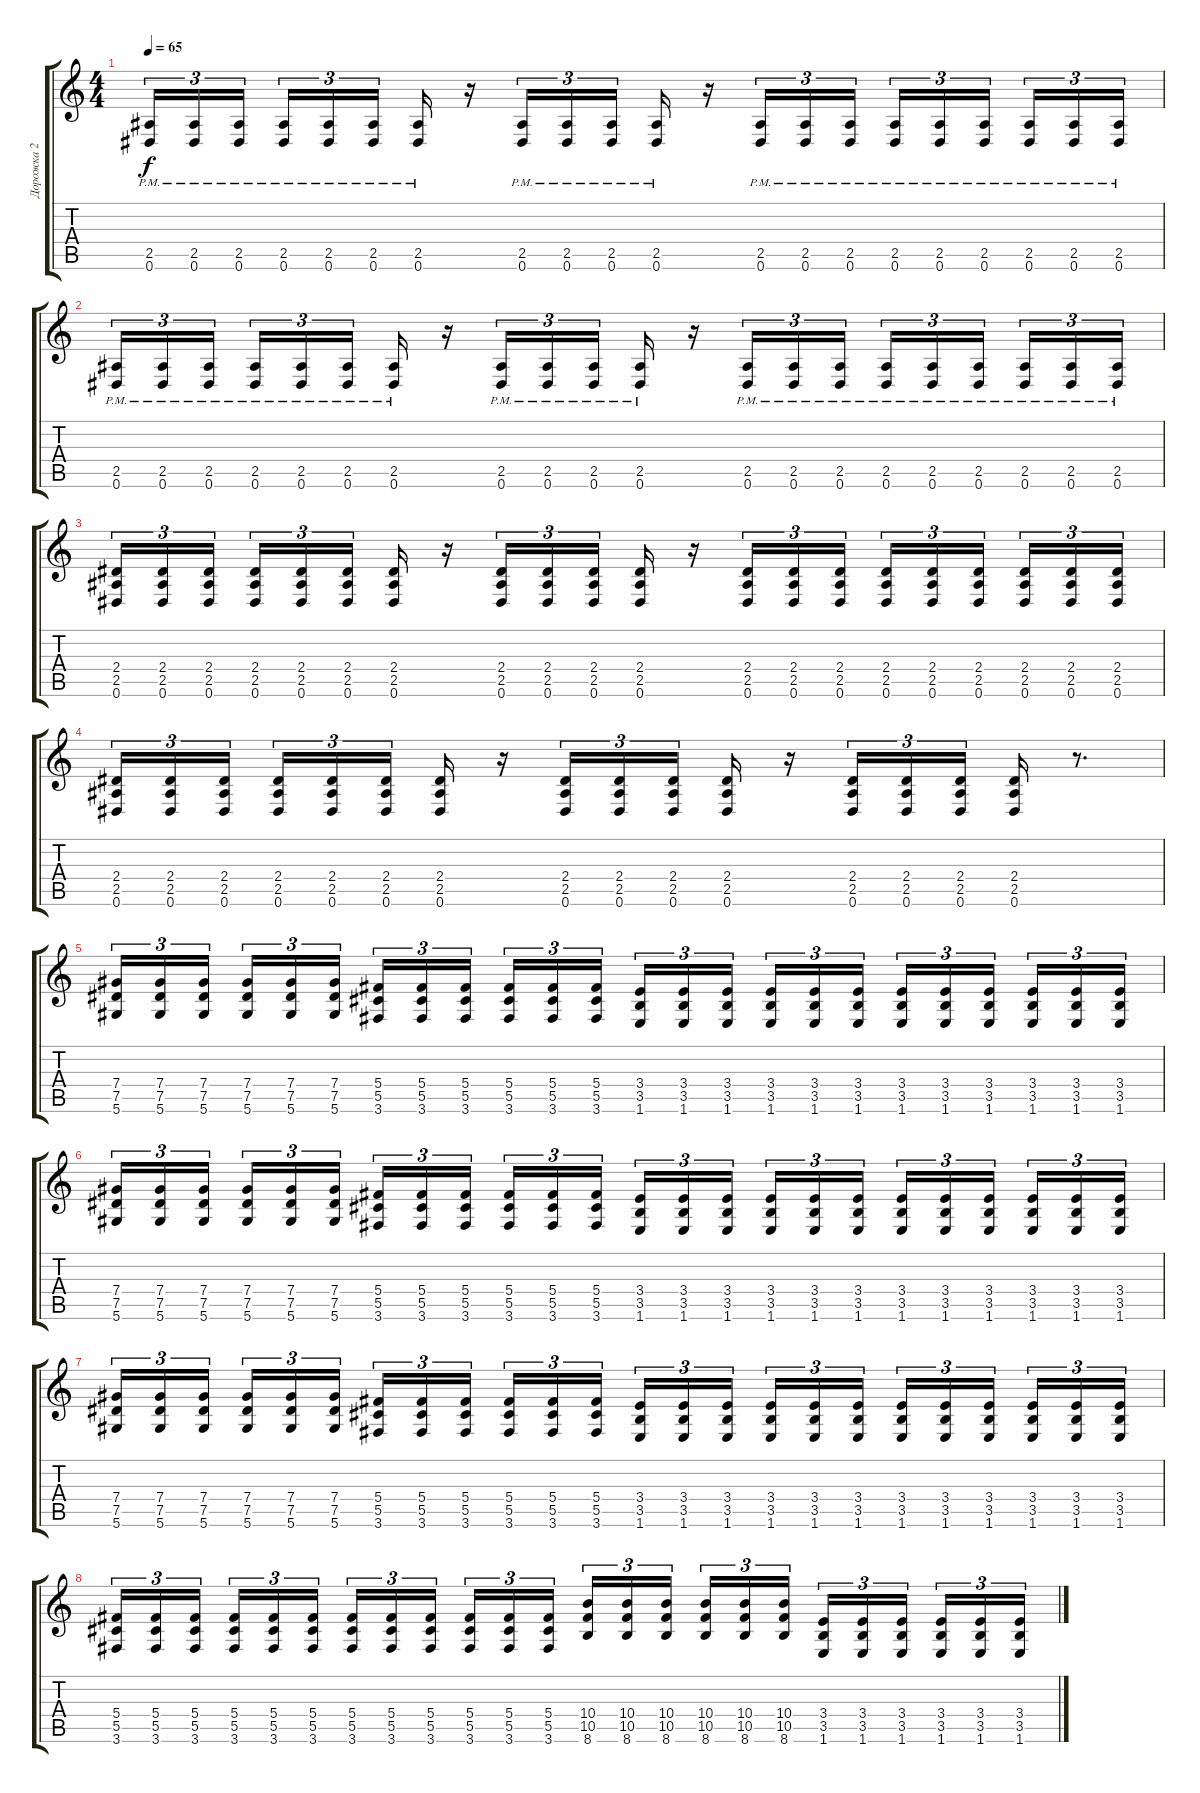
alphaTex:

\track ("Дорожка 2" "Дорожка 2") {instrument distortionguitar}
\staff {score tabs}
\tuning (Eb4 Bb3 Gb3 Db3 Ab2 Eb2) {hide}
\ts (4 4)
\tempo 65
\clef g2
\ks c
(2.5{pm} 0.6{pm}).16{tu (3 2) dy f} (2.5{pm} 0.6{pm}).16{tu (3 2)} (2.5{pm} 0.6{pm}).16{tu (3 2) beam splitsecondary} (2.5{pm} 0.6{pm}).16{tu (3 2)} (2.5{pm} 0.6{pm}).16{tu (3 2)} (2.5{pm} 0.6{pm}).16{tu (3 2)} (2.5{pm} 0.6{pm}).16 r.16 (2.5{pm} 0.6{pm}).16{tu (3 2)} (2.5{pm} 0.6{pm}).16{tu (3 2)} (2.5{pm} 0.6{pm}).16{tu (3 2)} (2.5{pm} 0.6{pm}).16 r.16 (2.5{pm} 0.6{pm}).16{tu (3 2)} (2.5{pm} 0.6{pm}).16{tu (3 2)} (2.5{pm} 0.6{pm}).16{tu (3 2)} (2.5{pm} 0.6{pm}).16{tu (3 2)} (2.5{pm} 0.6{pm}).16{tu (3 2)} (2.5{pm} 0.6{pm}).16{tu (3 2) beam splitsecondary} (2.5{pm} 0.6{pm}).16{tu (3 2)} (2.5{pm} 0.6{pm}).16{tu (3 2)} (2.5{pm} 0.6{pm}).16{tu (3 2)} |
(2.5{pm} 0.6{pm}).16{tu (3 2)} (2.5{pm} 0.6{pm}).16{tu (3 2)} (2.5{pm} 0.6{pm}).16{tu (3 2) beam splitsecondary} (2.5{pm} 0.6{pm}).16{tu (3 2)} (2.5{pm} 0.6{pm}).16{tu (3 2)} (2.5{pm} 0.6{pm}).16{tu (3 2)} (2.5{pm} 0.6{pm}).16 r.16 (2.5{pm} 0.6{pm}).16{tu (3 2)} (2.5{pm} 0.6{pm}).16{tu (3 2)} (2.5{pm} 0.6{pm}).16{tu (3 2)} (2.5{pm} 0.6{pm}).16 r.16 (2.5{pm} 0.6{pm}).16{tu (3 2)} (2.5{pm} 0.6{pm}).16{tu (3 2)} (2.5{pm} 0.6{pm}).16{tu (3 2)} (2.5{pm} 0.6{pm}).16{tu (3 2)} (2.5{pm} 0.6{pm}).16{tu (3 2)} (2.5{pm} 0.6{pm}).16{tu (3 2) beam splitsecondary} (2.5{pm} 0.6{pm}).16{tu (3 2)} (2.5{pm} 0.6{pm}).16{tu (3 2)} (2.5{pm} 0.6{pm}).16{tu (3 2)} |
(2.4 2.5 0.6).16{tu (3 2)} (2.4 2.5 0.6).16{tu (3 2)} (2.4 2.5 0.6).16{tu (3 2) beam splitsecondary} (2.4 2.5 0.6).16{tu (3 2)} (2.4 2.5 0.6).16{tu (3 2)} (2.4 2.5 0.6).16{tu (3 2)} (2.4 2.5 0.6).16 r.16 (2.4 2.5 0.6).16{tu (3 2)} (2.4 2.5 0.6).16{tu (3 2)} (2.4 2.5 0.6).16{tu (3 2)} (2.4 2.5 0.6).16 r.16 (2.4 2.5 0.6).16{tu (3 2)} (2.4 2.5 0.6).16{tu (3 2)} (2.4 2.5 0.6).16{tu (3 2)} (2.4 2.5 0.6).16{tu (3 2)} (2.4 2.5 0.6).16{tu (3 2)} (2.4 2.5 0.6).16{tu (3 2) beam splitsecondary} (2.4 2.5 0.6).16{tu (3 2)} (2.4 2.5 0.6).16{tu (3 2)} (2.4 2.5 0.6).16{tu (3 2)} |
(2.4 2.5 0.6).16{tu (3 2)} (2.4 2.5 0.6).16{tu (3 2)} (2.4 2.5 0.6).16{tu (3 2) beam splitsecondary} (2.4 2.5 0.6).16{tu (3 2)} (2.4 2.5 0.6).16{tu (3 2)} (2.4 2.5 0.6).16{tu (3 2)} (2.4 2.5 0.6).16 r.16 (2.4 2.5 0.6).16{tu (3 2)} (2.4 2.5 0.6).16{tu (3 2)} (2.4 2.5 0.6).16{tu (3 2)} (2.4 2.5 0.6).16 r.16 (2.4 2.5 0.6).16{tu (3 2)} (2.4 2.5 0.6).16{tu (3 2)} (2.4 2.5 0.6).16{tu (3 2)} (2.4 2.5 0.6).16 r.8{d} |
(7.4 7.5 5.6).16{tu (3 2)} (7.4 7.5 5.6).16{tu (3 2)} (7.4 7.5 5.6).16{tu (3 2) beam splitsecondary} (7.4 7.5 5.6).16{tu (3 2)} (7.4 7.5 5.6).16{tu (3 2)} (7.4 7.5 5.6).16{tu (3 2)} (5.4 5.5 3.6).16{tu (3 2)} (5.4 5.5 3.6).16{tu (3 2)} (5.4 5.5 3.6).16{tu (3 2) beam splitsecondary} (5.4 5.5 3.6).16{tu (3 2)} (5.4 5.5 3.6).16{tu (3 2)} (5.4 5.5 3.6).16{tu (3 2)} (3.4 3.5 1.6).16{tu (3 2)} (3.4 3.5 1.6).16{tu (3 2)} (3.4 3.5 1.6).16{tu (3 2) beam splitsecondary} (3.4 3.5 1.6).16{tu (3 2)} (3.4 3.5 1.6).16{tu (3 2)} (3.4 3.5 1.6).16{tu (3 2)} (3.4 3.5 1.6).16{tu (3 2)} (3.4 3.5 1.6).16{tu (3 2)} (3.4 3.5 1.6).16{tu (3 2) beam splitsecondary} (3.4 3.5 1.6).16{tu (3 2)} (3.4 3.5 1.6).16{tu (3 2)} (3.4 3.5 1.6).16{tu (3 2)} |
(7.4 7.5 5.6).16{tu (3 2)} (7.4 7.5 5.6).16{tu (3 2)} (7.4 7.5 5.6).16{tu (3 2) beam splitsecondary} (7.4 7.5 5.6).16{tu (3 2)} (7.4 7.5 5.6).16{tu (3 2)} (7.4 7.5 5.6).16{tu (3 2)} (5.4 5.5 3.6).16{tu (3 2)} (5.4 5.5 3.6).16{tu (3 2)} (5.4 5.5 3.6).16{tu (3 2) beam splitsecondary} (5.4 5.5 3.6).16{tu (3 2)} (5.4 5.5 3.6).16{tu (3 2)} (5.4 5.5 3.6).16{tu (3 2)} (3.4 3.5 1.6).16{tu (3 2)} (3.4 3.5 1.6).16{tu (3 2)} (3.4 3.5 1.6).16{tu (3 2) beam splitsecondary} (3.4 3.5 1.6).16{tu (3 2)} (3.4 3.5 1.6).16{tu (3 2)} (3.4 3.5 1.6).16{tu (3 2)} (3.4 3.5 1.6).16{tu (3 2)} (3.4 3.5 1.6).16{tu (3 2)} (3.4 3.5 1.6).16{tu (3 2) beam splitsecondary} (3.4 3.5 1.6).16{tu (3 2)} (3.4 3.5 1.6).16{tu (3 2)} (3.4 3.5 1.6).16{tu (3 2)} |
(7.4 7.5 5.6).16{tu (3 2)} (7.4 7.5 5.6).16{tu (3 2)} (7.4 7.5 5.6).16{tu (3 2) beam splitsecondary} (7.4 7.5 5.6).16{tu (3 2)} (7.4 7.5 5.6).16{tu (3 2)} (7.4 7.5 5.6).16{tu (3 2)} (5.4 5.5 3.6).16{tu (3 2)} (5.4 5.5 3.6).16{tu (3 2)} (5.4 5.5 3.6).16{tu (3 2) beam splitsecondary} (5.4 5.5 3.6).16{tu (3 2)} (5.4 5.5 3.6).16{tu (3 2)} (5.4 5.5 3.6).16{tu (3 2)} (3.4 3.5 1.6).16{tu (3 2)} (3.4 3.5 1.6).16{tu (3 2)} (3.4 3.5 1.6).16{tu (3 2) beam splitsecondary} (3.4 3.5 1.6).16{tu (3 2)} (3.4 3.5 1.6).16{tu (3 2)} (3.4 3.5 1.6).16{tu (3 2)} (3.4 3.5 1.6).16{tu (3 2)} (3.4 3.5 1.6).16{tu (3 2)} (3.4 3.5 1.6).16{tu (3 2) beam splitsecondary} (3.4 3.5 1.6).16{tu (3 2)} (3.4 3.5 1.6).16{tu (3 2)} (3.4 3.5 1.6).16{tu (3 2)} |
(5.4 5.5 3.6).16{tu (3 2)} (5.4 5.5 3.6).16{tu (3 2)} (5.4 5.5 3.6).16{tu (3 2) beam splitsecondary} (5.4 5.5 3.6).16{tu (3 2)} (5.4 5.5 3.6).16{tu (3 2)} (5.4 5.5 3.6).16{tu (3 2)} (5.4 5.5 3.6).16{tu (3 2)} (5.4 5.5 3.6).16{tu (3 2)} (5.4 5.5 3.6).16{tu (3 2) beam splitsecondary} (5.4 5.5 3.6).16{tu (3 2)} (5.4 5.5 3.6).16{tu (3 2)} (5.4 5.5 3.6).16{tu (3 2)} (10.4 10.5 8.6).16{tu (3 2)} (10.4 10.5 8.6).16{tu (3 2)} (10.4 10.5 8.6).16{tu (3 2) beam splitsecondary} (10.4 10.5 8.6).16{tu (3 2)} (10.4 10.5 8.6).16{tu (3 2)} (10.4 10.5 8.6).16{tu (3 2)} (3.4 3.5 1.6).16{tu (3 2)} (3.4 3.5 1.6).16{tu (3 2)} (3.4 3.5 1.6).16{tu (3 2) beam splitsecondary} (3.4 3.5 1.6).16{tu (3 2)} (3.4 3.5 1.6).16{tu (3 2)} (3.4 3.5 1.6).16{tu (3 2)}
